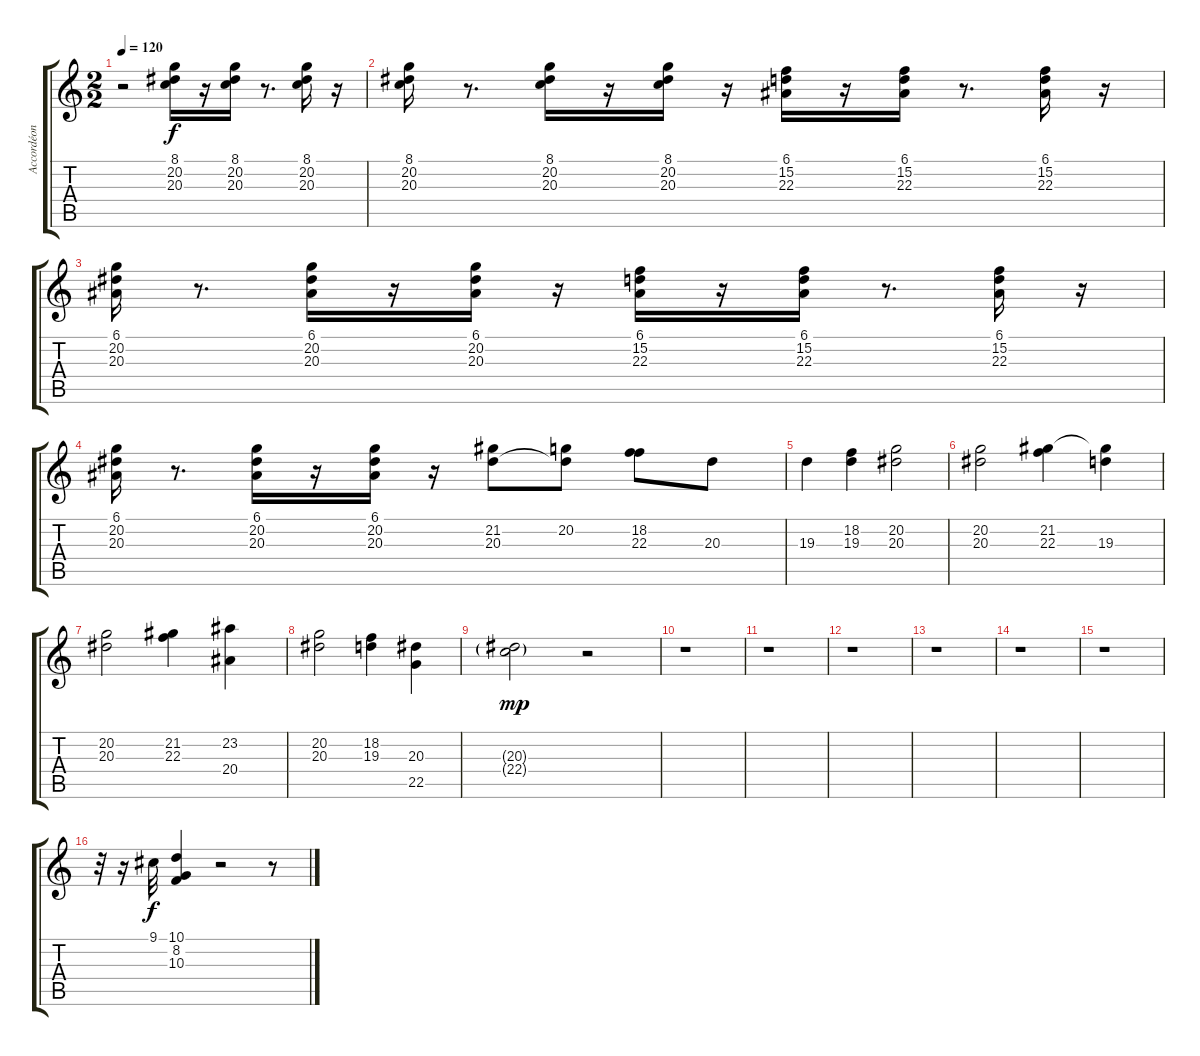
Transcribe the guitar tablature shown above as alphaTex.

\track ("Accordéon" "Accordéon") {instrument tangoaccordion}
\staff {score tabs}
\tuning (E4 B3 G3 D3 A2 E2) {hide}
\ts (2 2)
\tempo 120
\clef g2
\ks c
r.2{dy f volume 6 instrument accordion} (8.1 20.2 20.3).16 r.16 (8.1 20.2 20.3).16 r.8{d} (8.1 20.2 20.3).16 r.16 |
(8.1 20.2 20.3).16 r.8{d} (8.1 20.2 20.3).16 r.16 (8.1 20.2 20.3).16 r.16 (6.1 15.2 22.3).16 r.16 (6.1 15.2 22.3).16 r.8{d} (6.1 15.2 22.3).16 r.16 |
(6.1 20.2 20.3).16 r.8{d} (6.1 20.2 20.3).16 r.16 (6.1 20.2 20.3).16 r.16 (6.1 15.2 22.3).16 r.16 (6.1 15.2 22.3).16 r.8{d} (6.1 15.2 22.3).16 r.16 |
(6.1 20.2 20.3).16 r.8{d} (6.1 20.2 20.3).16 r.16 (6.1 20.2 20.3).16 r.16 (21.2 20.3).8 (20.2 20.3{t}).8 (18.2 22.3).8 20.3.8 |
19.3.4 (18.2 19.3).4 (20.2 20.3).2 |
(20.2 20.3).2 (21.2 22.3).4 (21.2{t} 19.3).4 |
(20.2 20.3).2 (21.2 22.3).4 (23.2 20.4).4 |
(20.2 20.3).2 (18.2 19.3).4 (20.3 22.5).4 |
(20.3{g} 22.4{g}).2{dy mp} r.2 |
r.1 |
r.1 |
r.1 |
r.1 |
r.1 |
r.1 |
r.32 r.16 9.1.32{dy f} (10.1 8.2 10.3).4 r.2 r.8
